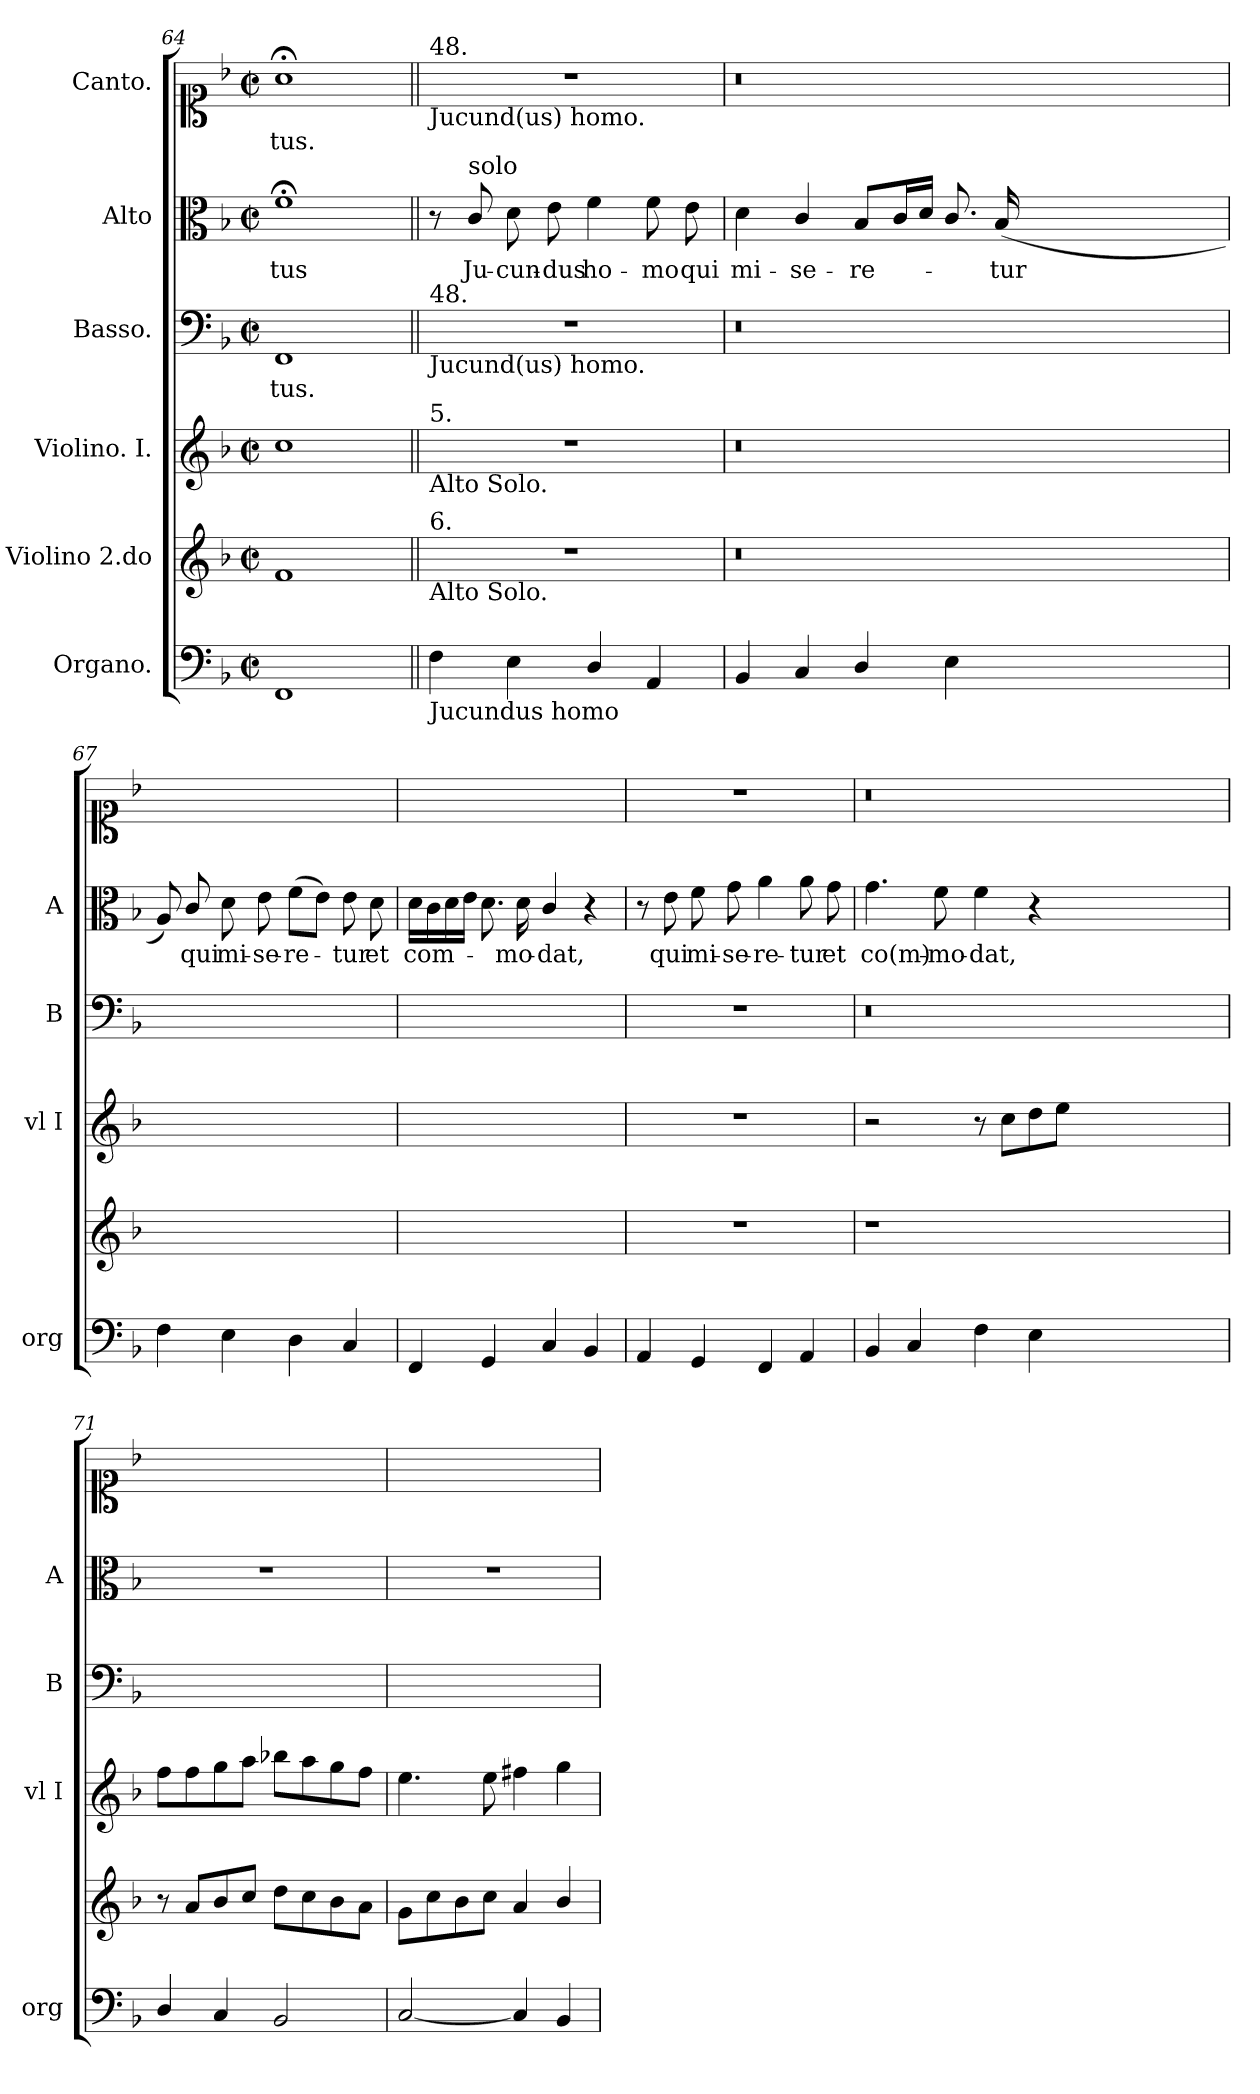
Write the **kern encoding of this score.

**kern	**kern	**kern	**kern	**text	**kern	**text	**kern	**text
*part6	*part5	*part4	*part3	*part3	*part2	*part2	*part1	*part1
*staff6	*staff5	*staff4	*staff3	*staff3	*staff2	*staff2	*staff1	*staff1
*I"Organo.	*I"Violino 2.do	*I"Violino. I.	*I"Basso.	*	*I"Alto	*	*I"Canto.	*
*I'org	*	*I'vl I	*I'B	*	*I'A	*	*	*
*clefF4	*clefG2	*clefG2	*clefF4	*	*clefC3	*	*clefC1	*
*k[b-]	*k[b-]	*k[b-]	*k[b-]	*	*k[b-]	*	*k[b-]	*
*F:	*F:	*F:	*F:	*	*F:	*	*F:	*
*M2/2	*M2/2	*M2/2	*M2/2	*	*M2/2	*	*M2/2	*
*met(c|)	*met(c|)	*met(c|)	*met(c|)	*	*met(c|)	*	*met(c|)	*
=64	=64	=64	=64	=64	=64	=64	=64	=64
1FF	1f	1cc	1FF	-tus.	1f;<	-tus	1a;<	-tus.
=65||	=65||	=65||	=65||	=65||	=65||	=65||	=65||	=65||
!	!	!	!	!	!	!	!LO:TX:b:t=Jucund(us) homo.	!
!	!	!	!	!	!	!	!LO:TX:a:t=48.	!
!	!	!	!LO:TX:b:t=Jucund(us) homo.	!	!	!	!	!
!	!	!	!LO:TX:a:t=48.	!	!	!	!	!
!	!	!LO:TX:b:t=Alto Solo.	!	!	!	!	!	!
!	!	!LO:TX:a:t=5.	!	!	!	!	!	!
!	!LO:TX:b:t=Alto Solo.	!	!	!	!	!	!	!
!	!LO:TX:a:t=6.	!	!	!	!	!	!	!
!LO:TX:b:t=Jucundus homo	!	!	!	!	!	!	!	!
4F\	1r	1r	1r	.	8r	.	1r	.
!	!	!	!	!	!LO:TX:a:t=solo	!	!	!
.	.	.	.	.	8c/	Ju-	.	.
4E\	.	.	.	.	8d\	-cun-	.	.
.	.	.	.	.	8e\	-dus	.	.
4D/	.	.	.	.	4f\	ho-	.	.
4AA/	.	.	.	.	8f\	-mo	.	.
.	.	.	.	.	8e\	qui	.	.
=66	=66	=66	=66	=66	=66	=66	=66	=66
4BB-/	0.r	0.r	0.r	.	4d\	mi-	0.r	.
4C/	.	.	.	.	4c/	-se-	.	.
4D/	.	.	.	.	8B-/L	-re-	.	.
.	.	.	.	.	16c/L	.	.	.
.	.	.	.	.	16d/JJ	.	.	.
4E\	.	.	.	.	8.c/	.	.	.
.	.	.	.	.	(16B-/	-tur	.	.
0ryy	.	.	.	.	0ryy	.	.	.
=67	=67	=67	=67	=67	=67	=67	=67	=67
4F\	1ryy	1ryy	1ryy	.	8A/)	.	1ryy	.
.	.	.	.	.	8c/	qui	.	.
4E\	.	.	.	.	8d\	mi-	.	.
.	.	.	.	.	8e\	-se-	.	.
4D\	.	.	.	.	(8f\L	-re-	.	.
.	.	.	.	.	8e\J)	.	.	.
4C/	.	.	.	.	8e\	-tur	.	.
.	.	.	.	.	8d\	et	.	.
=68	=68	=68	=68	=68	=68	=68	=68	=68
4FF/	1ryy	1ryy	1ryy	.	16d\LL	com-	1ryy	.
.	.	.	.	.	16c\	.	.	.
.	.	.	.	.	16d\	.	.	.
.	.	.	.	.	16e\JJ	.	.	.
4GG/	.	.	.	.	8.d\	.	.	.
.	.	.	.	.	16d\	-mo-	.	.
4C/	.	.	.	.	4c/	-dat,	.	.
4BB-/	.	.	.	.	4r	.	.	.
=69	=69	=69	=69	=69	=69	=69	=69	=69
4AA/	1r	1r	1r	.	8r	.	1r	.
.	.	.	.	.	8e\	qui	.	.
4GG/	.	.	.	.	8f\	mi-	.	.
.	.	.	.	.	8g\	-se-	.	.
4FF/	.	.	.	.	4a\	-re-	.	.
4AA/	.	.	.	.	8a\	-tur	.	.
.	.	.	.	.	8g\	et	.	.
=70	=70	=70	=70	=70	=70	=70	=70	=70
4BB-/	1r	2r	0.r	.	4.g\	co(m)-	0.r	.
4C/	.	.	.	.	.	.	.	.
.	.	.	.	.	8f\	-mo-	.	.
4F\	.	8r	.	.	4f\	-dat,	.	.
.	.	8cc\L	.	.	.	.	.	.
4E\	.	8dd\	.	.	4r	.	.	.
.	.	8ee\J	.	.	.	.	.	.
0ryy	0ryy	0ryy	.	.	0ryy	.	.	.
=71	=71	=71	=71	=71	=71	=71	=71	=71
4D/	8r	8ff\L	1ryy	.	1r	.	1ryy	.
.	8a/L	8ff\	.	.	.	.	.	.
4C/	8b-/	8gg\	.	.	.	.	.	.
.	8cc/J	8aa\J	.	.	.	.	.	.
2BB-/	8dd\L	8bb-X\L	.	.	.	.	.	.
.	8cc\	8aa\	.	.	.	.	.	.
.	8b-\	8gg\	.	.	.	.	.	.
.	8a\J	8ff\J	.	.	.	.	.	.
=72	=72	=72	=72	=72	=72	=72	=72	=72
[2C/	8g\L	4.ee\	1ryy	.	1r	.	1ryy	.
.	8cc\	.	.	.	.	.	.	.
.	8b-\	.	.	.	.	.	.	.
.	8cc\J	8ee\	.	.	.	.	.	.
4C/]	4a/	4ff#X\	.	.	.	.	.	.
4BB-/	4b-/	4gg\	.	.	.	.	.	.
=	=	=	=	=	=	=	=	=
*-	*-	*-	*-	*-	*-	*-	*-	*-
